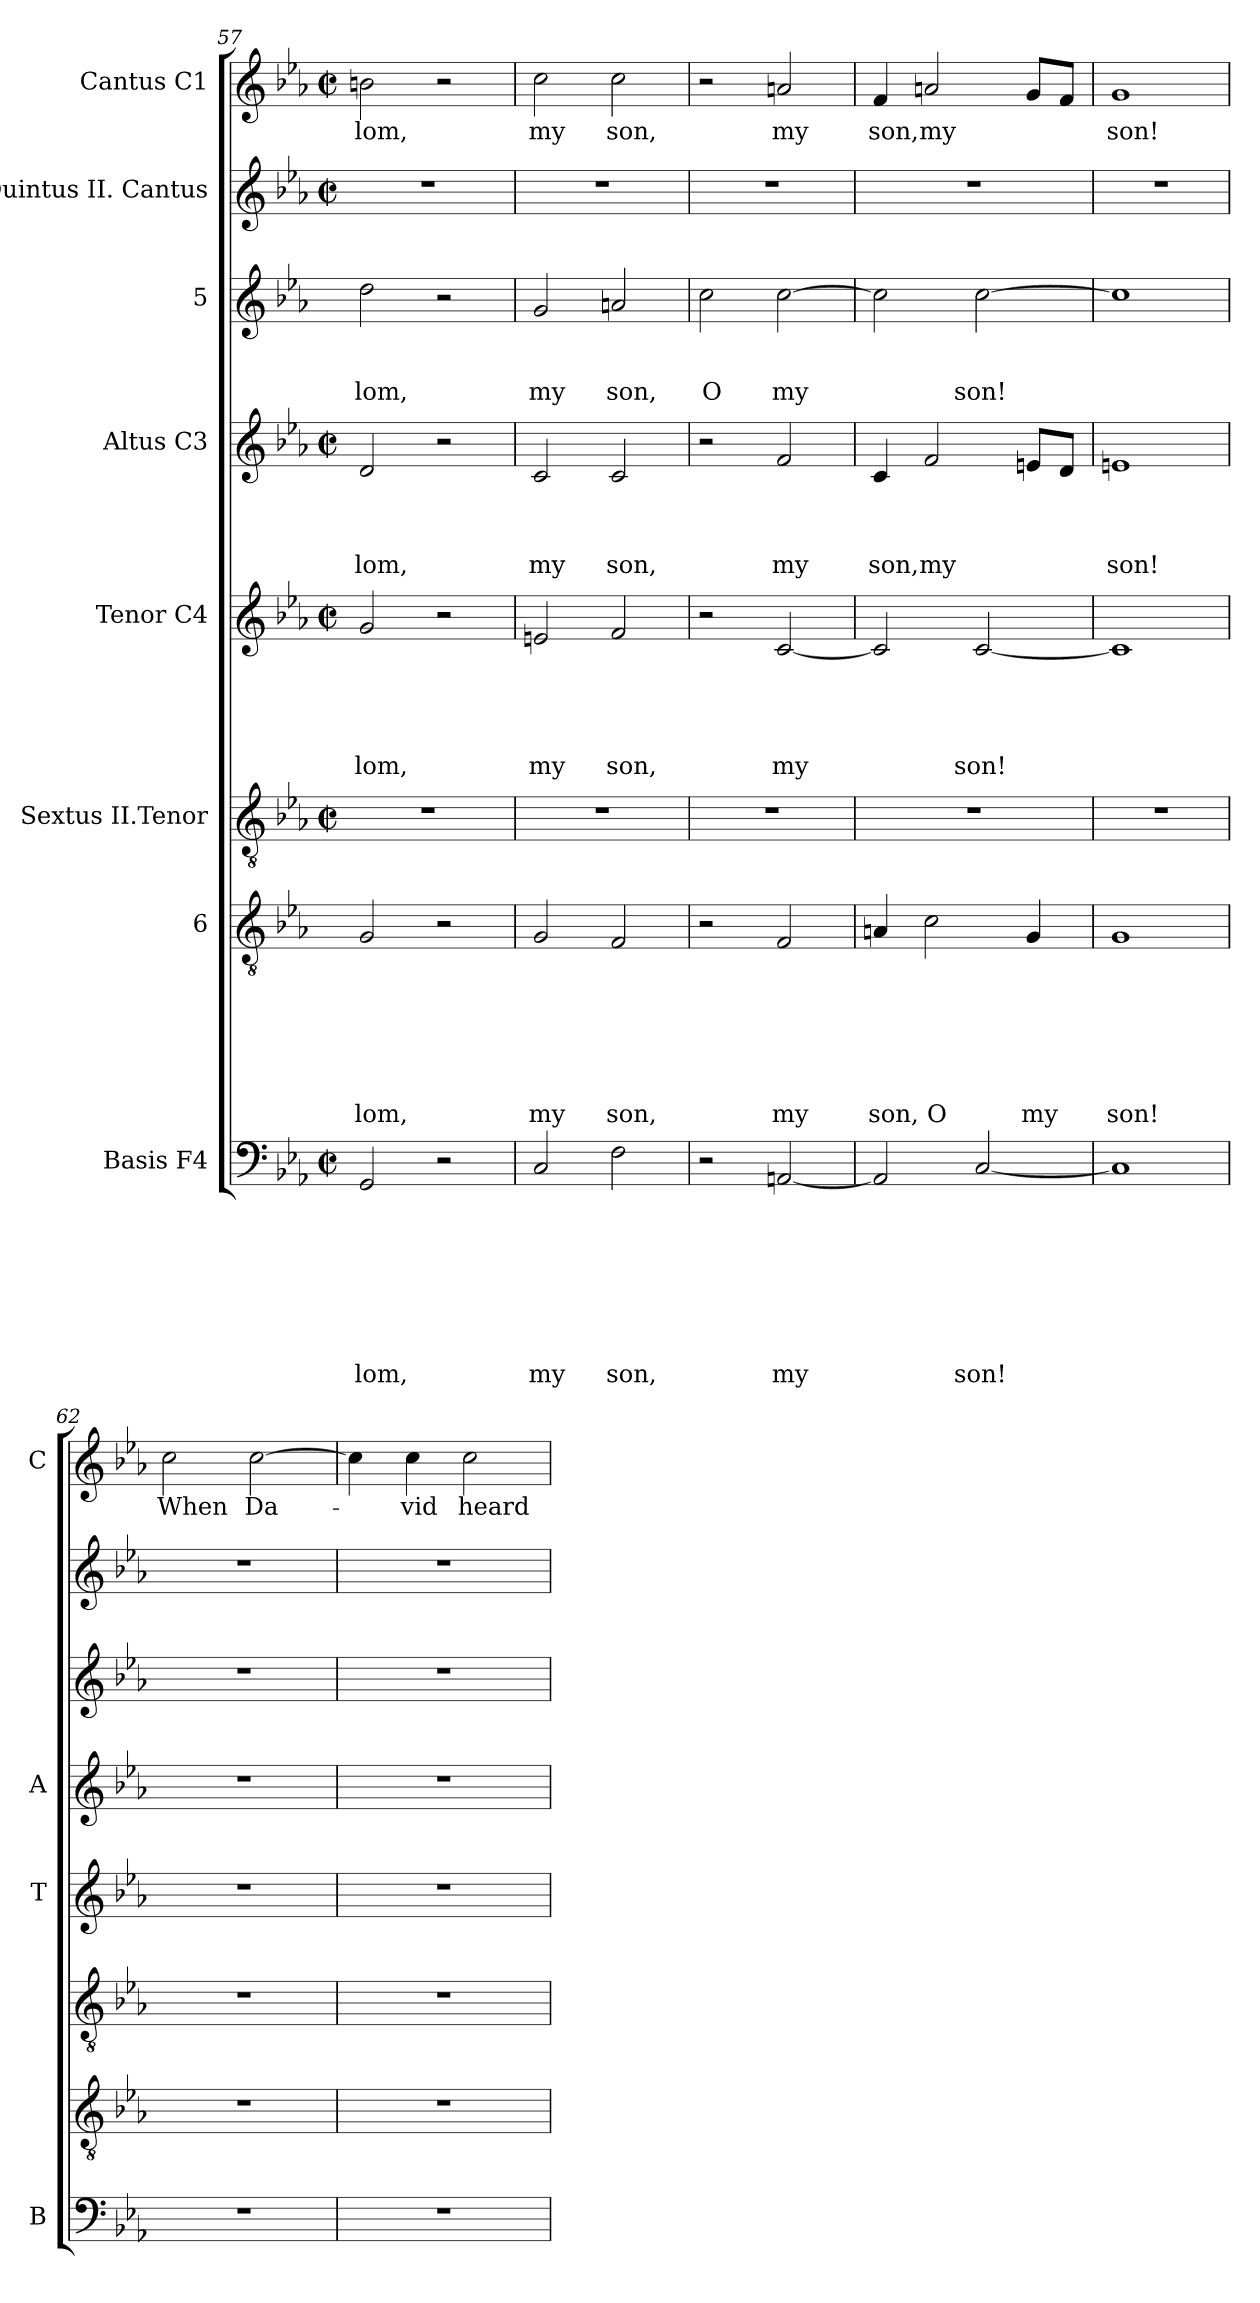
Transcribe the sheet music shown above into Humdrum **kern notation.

**kern	**text	**text	**text	**text	**text	**text	**text	**text	**kern	**text	**text	**text	**text	**text	**text	**text	**kern	**kern	**text	**text	**text	**text	**text	**kern	**text	**text	**text	**text	**kern	**text	**text	**text	**kern	**kern	**text
*part8	*part8	*part8	*part8	*part8	*part8	*part8	*part8	*part8	*part7	*part7	*part7	*part7	*part7	*part7	*part7	*part7	*part6	*part5	*part5	*part5	*part5	*part5	*part5	*part4	*part4	*part4	*part4	*part4	*part3	*part3	*part3	*part3	*part2	*part1	*part1
*staff8	*staff8	*staff8	*staff8	*staff8	*staff8	*staff8	*staff8	*staff8	*staff7	*staff7	*staff7	*staff7	*staff7	*staff7	*staff7	*staff7	*staff6	*staff5	*staff5	*staff5	*staff5	*staff5	*staff5	*staff4	*staff4	*staff4	*staff4	*staff4	*staff3	*staff3	*staff3	*staff3	*staff2	*staff1	*staff1
*I"Basis F4	*	*	*	*	*	*	*	*	*I"6	*	*	*	*	*	*	*	*I"Sextus II.Tenor	*I"Tenor C4	*	*	*	*	*	*I"Altus C3	*	*	*	*	*I"5	*	*	*	*I"Quintus II. Cantus	*I"Cantus C1	*
*I'B	*	*	*	*	*	*	*	*	*	*	*	*	*	*	*	*	*	*I'T	*	*	*	*	*	*I'A	*	*	*	*	*	*	*	*	*	*I'C	*
*clefF4	*	*	*	*	*	*	*	*	*clefGv2	*	*	*	*	*	*	*	*clefGv2	*clefG2	*	*	*	*	*	*clefG2	*	*	*	*	*clefG2	*	*	*	*clefG2	*clefG2	*
*k[b-e-a-]	*	*	*	*	*	*	*	*	*k[b-e-a-]	*	*	*	*	*	*	*	*k[b-e-a-]	*k[b-e-a-]	*	*	*	*	*	*k[b-e-a-]	*	*	*	*	*k[b-e-a-]	*	*	*	*k[b-e-a-]	*k[b-e-a-]	*
*E-:	*	*	*	*	*	*	*	*	*E-:	*	*	*	*	*	*	*	*E-:	*E-:	*	*	*	*	*	*E-:	*	*	*	*	*E-:	*	*	*	*E-:	*E-:	*
*M2/2	*	*	*	*	*	*	*	*	*	*	*	*	*	*	*	*	*M2/2	*M2/2	*	*	*	*	*	*M2/2	*	*	*	*	*	*	*	*	*M2/2	*M2/2	*
*met(c|)	*	*	*	*	*	*	*	*	*	*	*	*	*	*	*	*	*met(c|)	*met(c|)	*	*	*	*	*	*met(c|)	*	*	*	*	*	*	*	*	*met(c|)	*met(c|)	*
=57	=57	=57	=57	=57	=57	=57	=57	=57	=57	=57	=57	=57	=57	=57	=57	=57	=57	=57	=57	=57	=57	=57	=57	=57	=57	=57	=57	=57	=57	=57	=57	=57	=57	=57	=57
!	!	!	!	!	!	!	!	!LO:LY:b	!	!	!	!	!	!	!	!LO:LY:b	!	!	!	!	!	!	!LO:LY:b	!	!	!	!	!LO:LY:b	!	!	!	!LO:LY:b	!	!	!LO:LY:b
2GG/	.	.	.	.	.	.	.	-lom,	2G/	.	.	.	.	.	.	-lom,	1r	2g/	.	.	.	.	-lom,	2d/	.	.	.	-lom,	2dd\	.	.	-lom,	1r	2bn\	-lom,
2r	.	.	.	.	.	.	.	.	2r	.	.	.	.	.	.	.	.	2r	.	.	.	.	.	2r	.	.	.	.	2r	.	.	.	.	2r	.
=58	=58	=58	=58	=58	=58	=58	=58	=58	=58	=58	=58	=58	=58	=58	=58	=58	=58	=58	=58	=58	=58	=58	=58	=58	=58	=58	=58	=58	=58	=58	=58	=58	=58	=58	=58
!	!	!	!	!	!	!	!	!LO:LY:b	!	!	!	!	!	!	!	!LO:LY:b	!	!	!	!	!	!	!LO:LY:b	!	!	!	!	!LO:LY:b	!	!	!	!LO:LY:b	!	!	!LO:LY:b
2C/	.	.	.	.	.	.	.	my	2G/	.	.	.	.	.	.	my	1r	2en/	.	.	.	.	my	2c/	.	.	.	my	2g/	.	.	my	1r	2cc\	my
!	!	!	!	!	!	!	!	!LO:LY:b	!	!	!	!	!	!	!	!LO:LY:b	!	!	!	!	!	!	!LO:LY:b	!	!	!	!	!LO:LY:b	!	!	!	!LO:LY:b	!	!	!LO:LY:b
2F\	.	.	.	.	.	.	.	son,	2F/	.	.	.	.	.	.	son,	.	2f/	.	.	.	.	son,	2c/	.	.	.	son,	2an/	.	.	son,	.	2cc\	son,
=59	=59	=59	=59	=59	=59	=59	=59	=59	=59	=59	=59	=59	=59	=59	=59	=59	=59	=59	=59	=59	=59	=59	=59	=59	=59	=59	=59	=59	=59	=59	=59	=59	=59	=59	=59
!	!	!	!	!	!	!	!	!	!	!	!	!	!	!	!	!	!	!	!	!	!	!	!	!	!	!	!	!	!	!	!	!LO:LY:b	!	!	!
2r	.	.	.	.	.	.	.	.	2r	.	.	.	.	.	.	.	1r	2r	.	.	.	.	.	2r	.	.	.	.	2cc\	.	.	O	1r	2r	.
!	!	!	!	!	!	!	!	!LO:LY:b	!	!	!	!	!	!	!	!LO:LY:b	!	!	!	!	!	!	!LO:LY:b	!	!	!	!	!LO:LY:b	!	!	!	!LO:LY:b	!	!	!LO:LY:b
[<2AAn/	.	.	.	.	.	.	.	my	2F/	.	.	.	.	.	.	my	.	[<2c/	.	.	.	.	my	2f/	.	.	.	my	[>2cc\	.	.	my	.	2an/	my
=60	=60	=60	=60	=60	=60	=60	=60	=60	=60	=60	=60	=60	=60	=60	=60	=60	=60	=60	=60	=60	=60	=60	=60	=60	=60	=60	=60	=60	=60	=60	=60	=60	=60	=60	=60
!	!	!	!	!	!	!	!	!	!	!	!	!	!	!	!	!LO:LY:b	!	!	!	!	!	!	!	!	!	!	!	!LO:LY:b	!	!	!	!	!	!	!LO:LY:b
2AA/]	.	.	.	.	.	.	.	.	4An/	.	.	.	.	.	.	son,	1r	2c/]	.	.	.	.	.	4c/	.	.	.	son,	2cc\]	.	.	.	1r	4f/	son,
!	!	!	!	!	!	!	!	!	!	!	!	!	!	!	!	!LO:LY:b	!	!	!	!	!	!	!	!	!	!	!	!LO:LY:b	!	!	!	!	!	!	!LO:LY:b
.	.	.	.	.	.	.	.	.	2c\	.	.	.	.	.	.	O	.	.	.	.	.	.	.	2f/	.	.	.	my	.	.	.	.	.	2an/	my
!	!	!	!	!	!	!	!	!LO:LY:b	!	!	!	!	!	!	!	!	!	!	!	!	!	!	!LO:LY:b	!	!	!	!	!	!	!	!	!LO:LY:b	!	!	!
[<2C/	.	.	.	.	.	.	.	son!	.	.	.	.	.	.	.	.	.	[<2c/	.	.	.	.	son!	.	.	.	.	.	[>2cc\	.	.	son!	.	.	.
!	!	!	!	!	!	!	!	!	!	!	!	!	!	!	!	!LO:LY:b	!	!	!	!	!	!	!	!	!	!	!	!	!	!	!	!	!	!	!
.	.	.	.	.	.	.	.	.	4G/	.	.	.	.	.	.	my	.	.	.	.	.	.	.	8en/L	.	.	.	.	.	.	.	.	.	8g/L	.
.	.	.	.	.	.	.	.	.	.	.	.	.	.	.	.	.	.	.	.	.	.	.	.	8d/J	.	.	.	.	.	.	.	.	.	8f/J	.
=61	=61	=61	=61	=61	=61	=61	=61	=61	=61	=61	=61	=61	=61	=61	=61	=61	=61	=61	=61	=61	=61	=61	=61	=61	=61	=61	=61	=61	=61	=61	=61	=61	=61	=61	=61
!	!	!	!	!	!	!	!	!	!	!	!	!	!	!	!	!LO:LY:b	!	!	!	!	!	!	!	!	!	!	!	!LO:LY:b	!	!	!	!	!	!	!LO:LY:b
1C]	.	.	.	.	.	.	.	.	1G	.	.	.	.	.	.	son!	1r	1c]	.	.	.	.	.	1en	.	.	.	son!	1cc]	.	.	.	1r	1g	son!
!!LO:PB:g=z
=62!	=62!	=62!	=62!	=62!	=62!	=62!	=62!	=62!	=62!	=62!	=62!	=62!	=62!	=62!	=62!	=62!	=62!	=62!	=62!	=62!	=62!	=62!	=62!	=62!	=62!	=62!	=62!	=62!	=62!	=62!	=62!	=62!	=62!	=62!	=62!
!	!	!	!	!	!	!	!	!	!	!	!	!	!	!	!	!	!	!	!	!	!	!	!	!	!	!	!	!	!	!	!	!	!	!	!LO:LY:b
1r	.	.	.	.	.	.	.	.	1r	.	.	.	.	.	.	.	1r	1r	.	.	.	.	.	1r	.	.	.	.	1r	.	.	.	1r	2cc\	When
!	!	!	!	!	!	!	!	!	!	!	!	!	!	!	!	!	!	!	!	!	!	!	!	!	!	!	!	!	!	!	!	!	!	!	!LO:LY:b
.	.	.	.	.	.	.	.	.	.	.	.	.	.	.	.	.	.	.	.	.	.	.	.	.	.	.	.	.	.	.	.	.	.	[>2cc\	Da-
=63	=63	=63	=63	=63	=63	=63	=63	=63	=63	=63	=63	=63	=63	=63	=63	=63	=63	=63	=63	=63	=63	=63	=63	=63	=63	=63	=63	=63	=63	=63	=63	=63	=63	=63	=63
1r	.	.	.	.	.	.	.	.	1r	.	.	.	.	.	.	.	1r	1r	.	.	.	.	.	1r	.	.	.	.	1r	.	.	.	1r	4cc\]	.
!	!	!	!	!	!	!	!	!	!	!	!	!	!	!	!	!	!	!	!	!	!	!	!	!	!	!	!	!	!	!	!	!	!	!	!LO:LY:b
.	.	.	.	.	.	.	.	.	.	.	.	.	.	.	.	.	.	.	.	.	.	.	.	.	.	.	.	.	.	.	.	.	.	4cc\	-vid
!	!	!	!	!	!	!	!	!	!	!	!	!	!	!	!	!	!	!	!	!	!	!	!	!	!	!	!	!	!	!	!	!	!	!	!LO:LY:b
.	.	.	.	.	.	.	.	.	.	.	.	.	.	.	.	.	.	.	.	.	.	.	.	.	.	.	.	.	.	.	.	.	.	2cc\	heard
=	=	=	=	=	=	=	=	=	=	=	=	=	=	=	=	=	=	=	=	=	=	=	=	=	=	=	=	=	=	=	=	=	=	=	=
*-	*-	*-	*-	*-	*-	*-	*-	*-	*-	*-	*-	*-	*-	*-	*-	*-	*-	*-	*-	*-	*-	*-	*-	*-	*-	*-	*-	*-	*-	*-	*-	*-	*-	*-	*-
